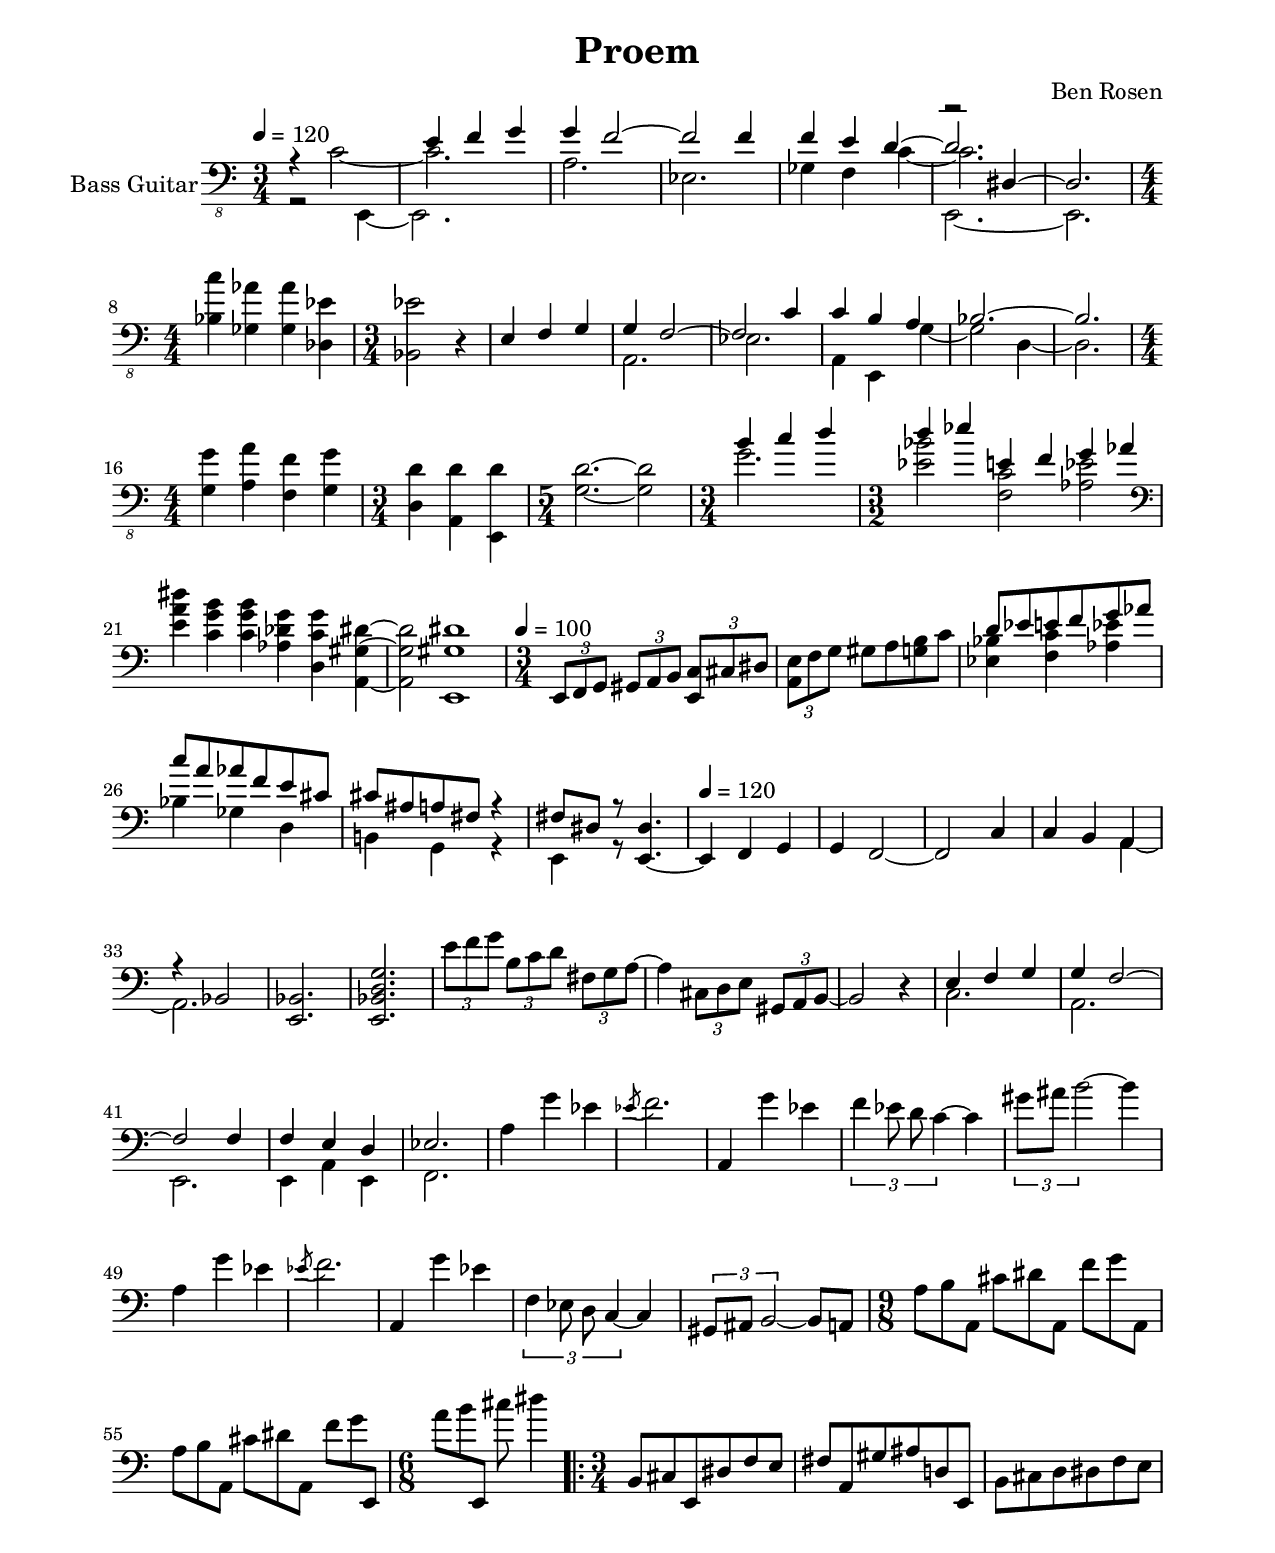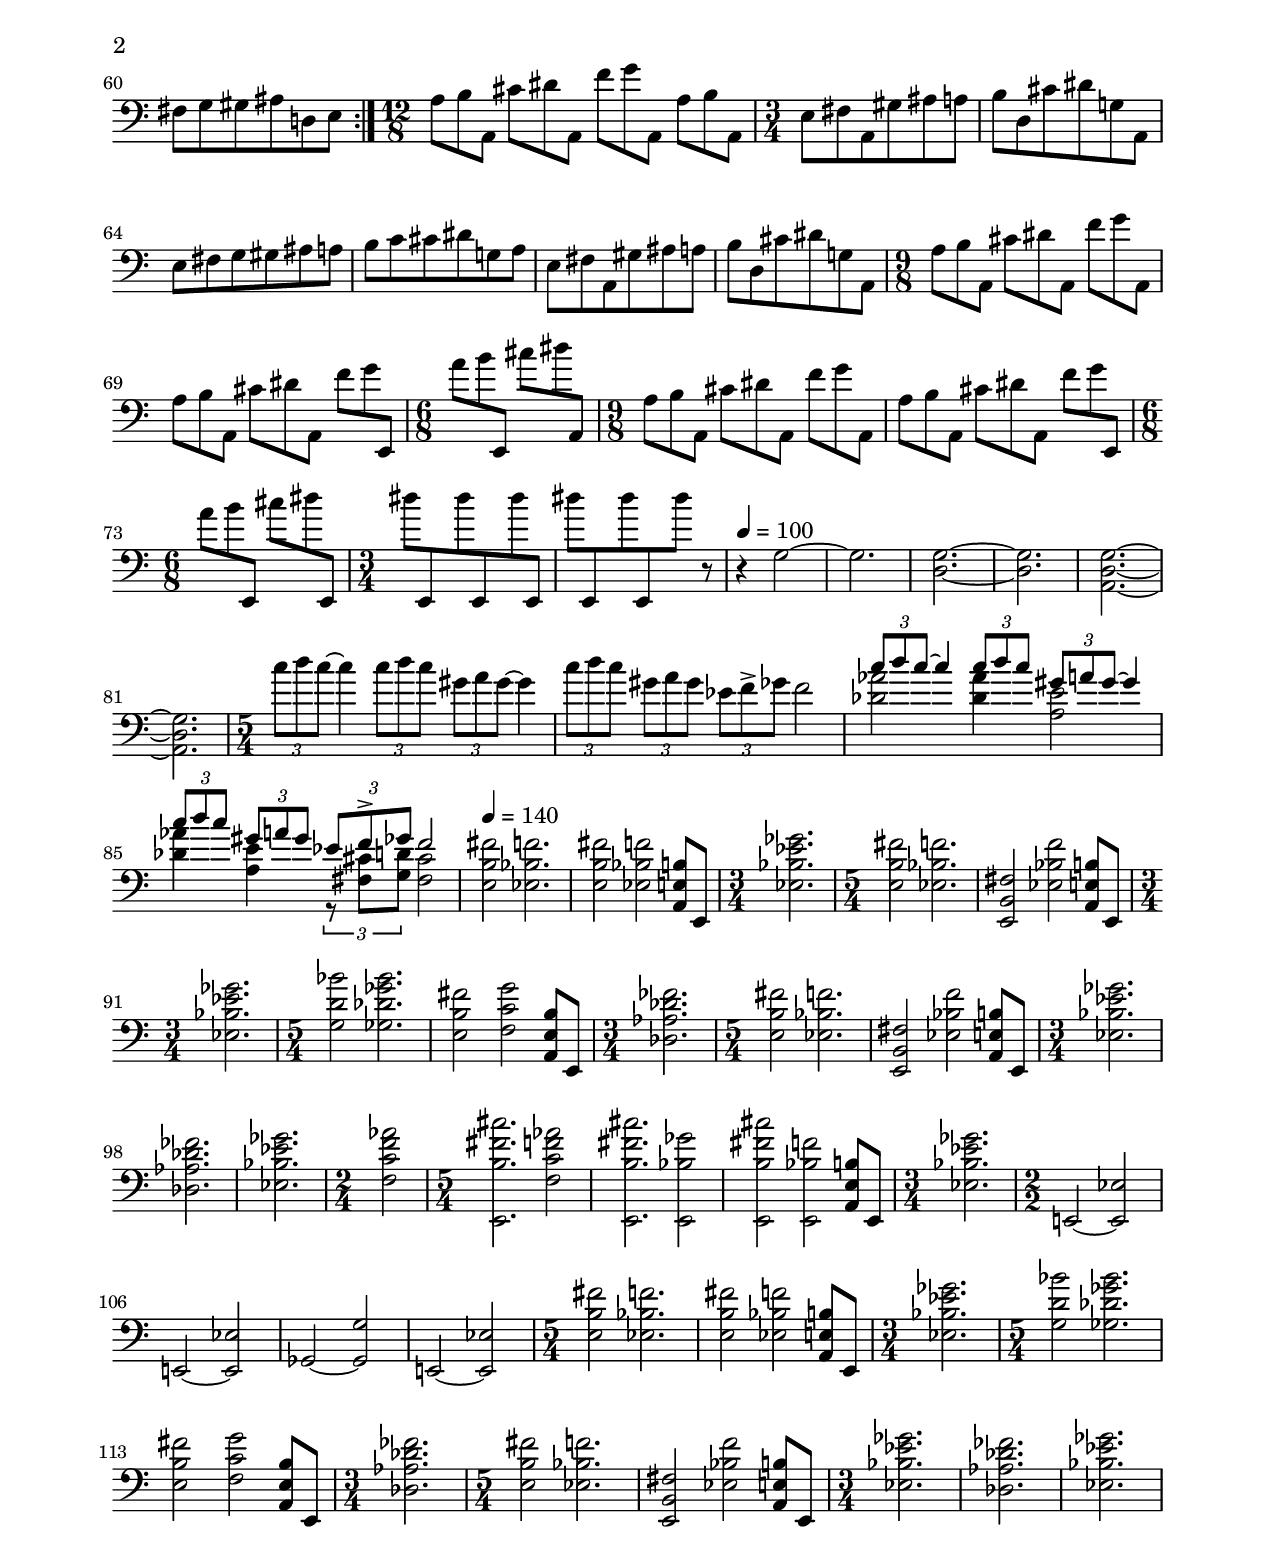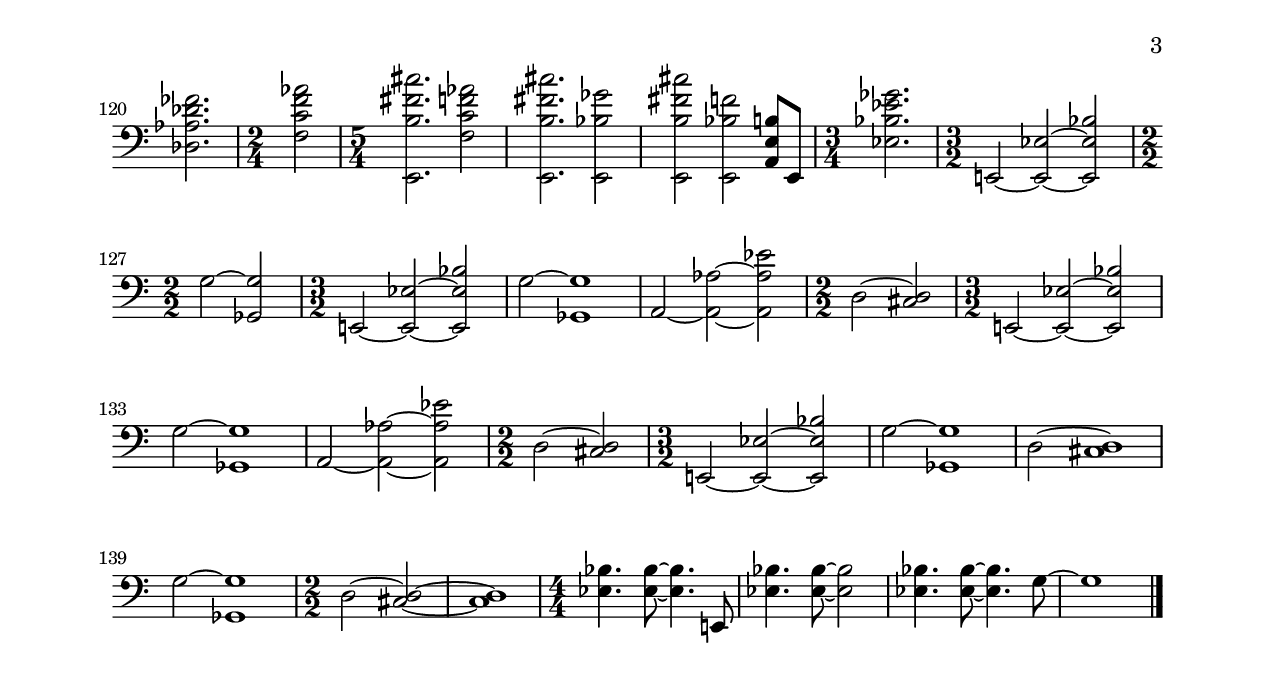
\version "2.24.1"

\include "settings.ily"
\include "style.ily"

\header {
  title = "Proem"
  composer = "Ben Rosen"
}

global = {
  \numericTimeSignature
  \time 3/4
  \tempo 4=120
}

electricBass = \relative c, {
  \global
  <<
    \new Voice {\voiceOne r4 s2 | e'4 f g | g f2~ | f2 f4 | f e d~ | d2. }
    \new Voice {\voiceTwo s4 c2~ | c2. | a | ef | gf4 f c'~ | c2. }
    \new Voice {\voiceThree s2. | s | s | s | s | r2 ds,4~ | ds2.}
    \new Voice {\voiceFour r2 e,4~ | e2. | s | s | s | e~ | e}
  >>
  \oneVoice
  \time 4/4
  <bf'' c'>4 <gf af'> <gf af'> <df ef'> | % m8
  \time 3/4
  <bf ef'>2 r4 | % m9

  <<
    \new Voice {\voiceOne e4 f g | g f2~ | f2 c'4 | c b a | bf2.~ | bf}
    \new Voice {\voiceTwo s2. | a, | ef' | a,4 e g'~ | g2 d4~ | d2.}
  >>
  \oneVoice
  \time 4/4
  <g g'>4 <a a'> <f f'> <g g'> | % m16
  \time 3/4
  <d' d,> <d a,> <d e,,> | % m17
  \time 5/4
  <d g,>2.~ <d g,>2 | % m18
  \time 3/4
  <<
    \new Voice {\voiceOne b'4 c d | \time 3/2 d ef e,! f g af |}
    \new Voice {\voiceTwo g2. | \time 3/2 <ef bf'>2 <f, c'>2  <af ef'>2 |}
  >>
  \oneVoice
  \clef bass
  <e'' a ds>4 <c g' b> <c g' b> <af df g> <d, c' g'> <a gs' ds'>~ |
  <a gs' ds'>2 <e gs' ds'>1 |
  \time 3/4
  \tempo 4=100
  \tuplet 3/2 {e8 f g} \tuplet 3/2 {gs a b} \tuplet 3/2 {<e, c'> cs' ds} |
  \tuplet 3/2 {<a e'> f' g} gs a <g b> c |
  <<
    \new Voice {
      \voiceOne d ef e f g af |
      c a af f e cs |
      cs as a fs r4 |
      fs8 ds r
    }
    \new Voice {
      \voiceTwo <ef bf'>4 <f c'> <af ef'> |
      bf gf d |
      b! g r |
      e r8
    }
  >>
  \oneVoice
  <e ds'>4.~ |
  \tempo 4=120
  e4 f g |
  g f2~ |
  f c'4 |
  c b
  <<
    \new Voice {\voiceOne a | r bf2}
    \new Voice {\voiceTwo a4~ | a2.}
  >>
  <e bf'> |
  <e bf' d g> |
  \tuplet 3/2 {e''8 f g} \tuplet 3/2 {b, c d} \tuplet 3/2 {fs, g a~} |
  a4 \tuplet 3/2 {cs,8 d e} \tuplet 3/2 {gs, a b~} |
  b2 r4 |
  <<
    \new Voice {\voiceOne e f g | g f2~ | f f4 | f e d | ef2. }
    \new Voice {\voiceTwo c2. | a | e | e4 a e | f2. |}
  >>
  \oneVoice
  a'4 g' ef |
  \acciaccatura ef8 f2.
  a,,4 g'' ef |
  \tuplet 3/2 {f ef8 d c4~} c |
  \tuplet 3/2 {gs'8 as b2~} b4 |
  a,4 g' ef |
  \acciaccatura ef8 f2.
  a,,4 g'' ef |
  \tuplet 3/2 {f, ef8 d c4~} c |
  \tuplet 3/2 {gs8 as b2~} b8 a |
  \time 9/8
  a' b a, cs' ds a, f'' g a,, |
  a' b a, cs' ds a, f'' g e,, |
  \time 6/8
  a'' b e,,, cs''' ds4 |
  \time 3/4
  \repeat volta 2 {
    b,,8 cs e, ds' f e |
    fs a, gs' as d,! e, |
    b' cs d ds f e |
    fs g gs as d,! e |
  }
  \time 12/8
  a b a, cs' ds a, f'' g a,, a' b a, |
  \time 3/4
  e' fs a, gs' as a |
  b d, cs' ds g,! a, |
  e' fs g gs as a |
  b c cs ds g,! a |
  e fs a, gs' as a |
  b d, cs' ds g,! a, |
  \time 9/8
  a' b a, cs' ds a, f'' g a,, |
  a' b a, cs' ds a, f'' g e,, |
  \time 6/8
  a'' b e,,, cs''' ds a,, |
  \time 9/8
  a' b a, cs' ds a, f'' g a,, |
  a' b a, cs' ds a, f'' g e,, |
  \time 6/8
  a'' b e,,, cs''' ds e,,, |
  \time 3/4
  ds''' e,,, ds''' e,,, ds''' e,,, |
  ds''' e,,, ds''' e,,, ds''' r |
  \tempo 4=100
  r4 g,,2~ |
  g2. |
  <g d>~ |
  <g d> |
  <g d a>~ |
  < g d a> |
  \time 5/4
  \tuplet 3/2 {c'8 d c~} c4 \tuplet 3/2 {c8 d c} \tuplet 3/2 {gs a gs~} gs4 |
  \tuplet 3/2 {c8 d c} \tuplet 3/2 {gs a gs} \tuplet 3/2 {ef f-> gf} f2 |
  <<
    \new Voice {\voiceOne \tuplet 3/2 {c'8 d c~} c4 \tuplet 3/2 {c8 d c} \tuplet 3/2 {gs a gs~} gs4 |
                \tuplet 3/2 {c8 d c} \tuplet 3/2 {gs a gs} \tuplet 3/2 {ef f-> gf} f2 |}
    \new Voice {\voiceTwo <df af'> <df af'>4 <a e'>2 | <df af'>4 <a e'> \tuplet 3/2 {r8 <fs cs'> <g d'>} <fs cs'>2}
  >>
  \tempo 4=140
  <e b' fs'> <ef bf' f'>2. |
  <e b' fs'>2 <ef bf' f'> <a, e' b'>8 e |
  \time 3/4
  <ef' bf' ef gf>2. |
  \time 5/4
  <e b' fs'>2 <ef bf' f'>2. |
  <e, b' fs'>2 <ef' bf' f'> <a, e' b'>8 e |
  \time 3/4
  <ef' bf' ef gf>2. |
  \time 5/4
  <g d' bf'>2 <gf df' gf bf>2.
  <e b' fs'>2 <f c' g'> <a, e' b'>8 e |
  \time 3/4
  <df' af' df ff>2. |
  \time 5/4
  <e b' fs'>2 <ef bf' f'>2. |
  <e, b' fs'>2 <ef' bf' f'> <a, e' b'>8 e |
  \time 3/4
  <ef' bf' ef gf>2. |
  <df af' df ff> |
  <ef bf' ef gf> |
  \time 2/4
  <f c' f af>2 |
  \time 5/4
  <e, b'' fs' cs'>2. <f' c' f af>2 |
  <e, b'' fs' cs'>2. <e bf'' gf'>2 |
  <e b'' fs' cs'> <e bf'' f'> <a e' b'>8 e |
  \time 3/4
  <ef' bf' ef gf>2. |
  \time 2/2
  e,!2~ <e ef'> |
  e!2~ <e ef'> |
  gf2~ <gf g'> |
  e!2~ <e ef'> |
  \time 5/4
  <e' b' fs'> <ef bf' f'>2. |
  <e b' fs'>2 <ef bf' f'> <a, e' b'>8 e |
  \time 3/4
  <ef' bf' ef gf>2. |
  \time 5/4
  <g d' bf'>2 <gf df' gf bf>2.
  <e b' fs'>2 <f c' g'> <a, e' b'>8 e |
  \time 3/4
  <df' af' df ff>2. |
  \time 5/4
  <e b' fs'>2 <ef bf' f'>2. |
  <e, b' fs'>2 <ef' bf' f'> <a, e' b'>8 e |
  \time 3/4
  <ef' bf' ef gf>2. |
  <df af' df ff> |
  <ef bf' ef gf> |
  <df af' df ff> |
  \time 2/4
  <f c' f af>2 |
  \time 5/4
  <e, b'' fs' cs'>2. <f' c' f af>2 |
  <e, b'' fs' cs'>2. <e bf'' gf'>2 |
  <e b'' fs' cs'> <e bf'' f'> <a e' b'>8 e |
  \time 3/4
  <ef' bf' ef gf>2. |
  \time 3/2
  e,!2~ <e~ ef'~>  <e ef' bf'> |
  \time 2/2
  g'~ <g gf,> |
  \time 3/2
  e,!~ <e~ ef'~>  <e ef' bf'> |
  g'~ <g gf,>1 |
  a,2~ <a~ af'~>  <a af' ef'> |
  \time 2/2
  d~ <d cs> |
  \time 3/2
  e,!~ <e~ ef'~>  <e ef' bf'> |
  g'~ <g gf,>1 |
  a,2~ <a~ af'~>  <a af' ef'> |
  \time 2/2
  d~ <d cs> |
  \time 3/2
  e,!~ <e~ ef'~>  <e ef' bf'> |
  g'~ <g gf,>1 |
  d2~ <d cs>1 |
  g2~ <g gf,>1 |
  \time 2/2
  d2~ <d~ cs~> |
  <d cs>1
  \time 4/4
  <ef bf'>4. <ef~ bf'~>8 <ef bf'>4. e,!8 |
  <ef' bf'>4. <ef~ bf'~>8 <ef bf'>2 |
  <ef bf'>4. <ef~ bf'~>8 <ef bf'>4. g8~ |
  g1 |
  \bar "|."
}

\score {
  \new Staff \with {
    instrumentName = "Bass Guitar"
  } {
    \clef "bass_8" \electricBass
  }
}
